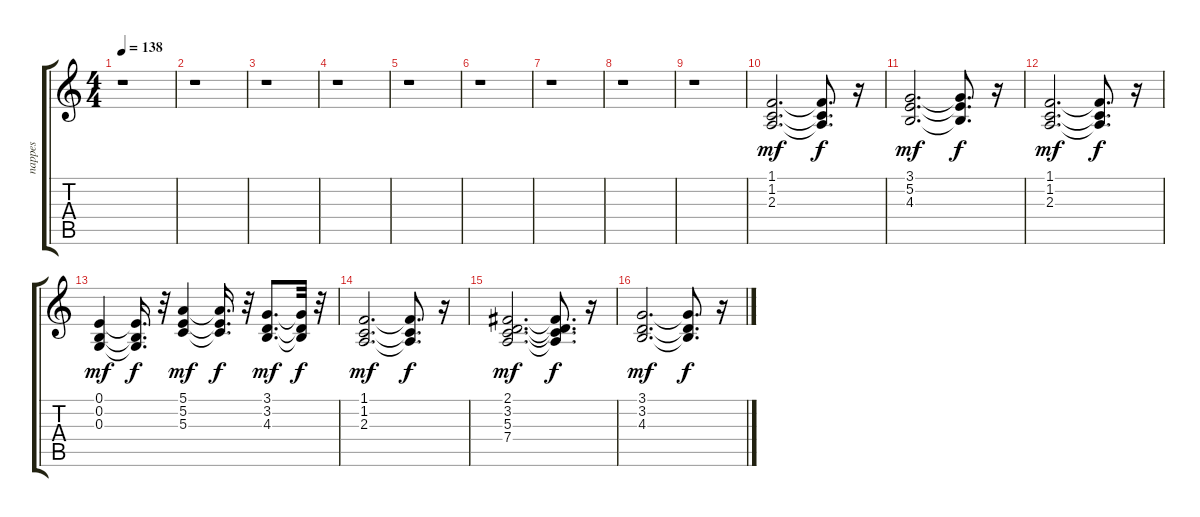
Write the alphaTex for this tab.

\track ("nappes" "nappes") {instrument rockorgan}
\staff {score tabs}
\tuning (E4 B3 G3 D3 A2 E2) {hide}
\ts (4 4)
\tempo 138
\clef g2
\ks c
r.1{dy mf instrument rockorgan} |
r.1 |
r.1 |
r.1 |
r.1 |
r.1 |
r.1 |
r.1 |
r.1 |
(1.1 1.2 2.3).2{d} (1.1{t} 1.2{t} 2.3{t}).8{d dy f} r.16 |
(3.1 5.2 4.3).2{d dy mf} (3.1{t} 5.2{t} 4.3{t}).8{d dy f} r.16 |
(1.1 1.2 2.3).2{d dy mf} (1.1{t} 1.2{t} 2.3{t}).8{d dy f} r.16 |
(0.1 0.2 0.3).4{dy mf} (0.1{t} 0.2{t} 0.3{t}).16{d dy f} r.32 (5.1 5.2 5.3).4{dy mf} (5.1{t} 5.2{t} 5.3{t}).16{d dy f} r.32 (3.1 3.2 4.3).8{d dy mf} (3.1{t} 3.2{t} 4.3{t}).32{dy f} r.32 |
(1.1 1.2 2.3).2{d dy mf} (1.1{t} 1.2{t} 2.3{t}).8{d dy f} r.16 |
(2.1 3.2 5.3 7.4).2{d dy mf} (2.1{t} 3.2{t} 5.3{t} 7.4{t}).8{d dy f} r.16 |
(3.1 3.2 4.3).2{d dy mf} (3.1{t} 3.2{t} 4.3{t}).8{d dy f} r.16
